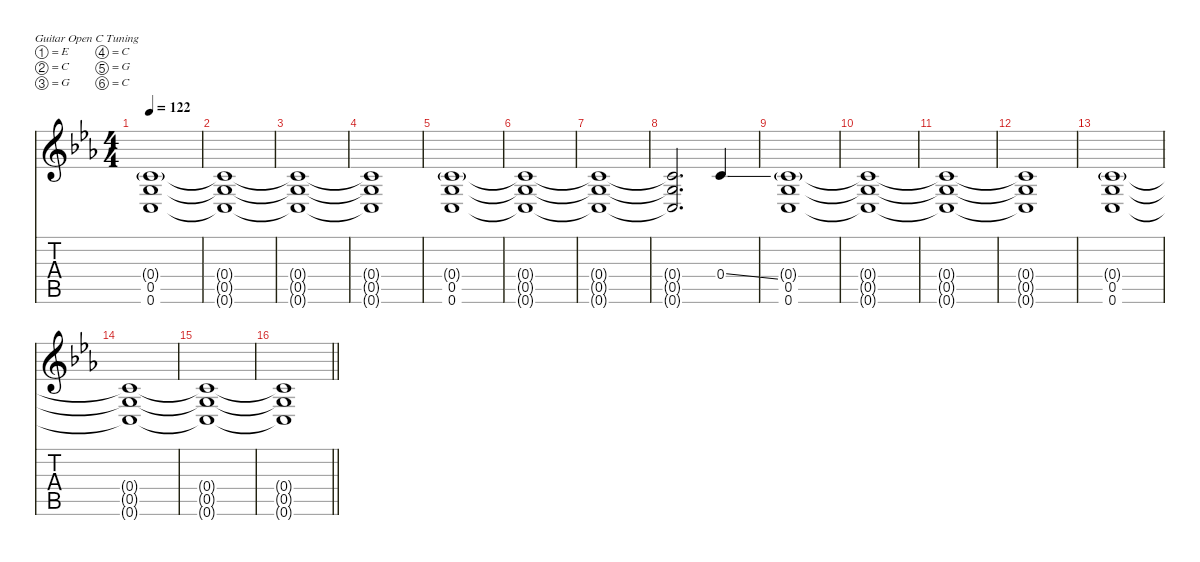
\defaultSystemsLayout 4
\hideDynamics
\bracketExtendMode nobrackets
\singleTrackTrackNamePolicy hidden
\multiTrackTrackNamePolicy hidden
\firstSystemTrackNameMode fullname
\otherSystemsTrackNameOrientation horizontal
\track ("Guitar 2" "dist.guit.") {instrument distortionguitar}
\staff {score tabs}
\tuning (E4 C4 G3 C3 G2 C2)
\ts (4 4)
\tempo 122
\clef g2
\ks cminor
(0.4{g acc forcenatural} 0.5{acc forcenatural} 0.6{acc forcenatural}).1{dy f} |
(0.4{t acc forcenatural} 0.5{t acc forcenatural} 0.6{t acc forcenatural}).1 |
(0.4{t acc forcenatural} 0.5{t acc forcenatural} 0.6{t acc forcenatural}).1 |
(0.4{t acc forcenatural} 0.5{t acc forcenatural} 0.6{t acc forcenatural}).1 |
(0.4{g acc forcenatural} 0.5{acc forcenatural} 0.6{acc forcenatural}).1 |
(0.4{t acc forcenatural} 0.5{t acc forcenatural} 0.6{t acc forcenatural}).1 |
(0.4{t acc forcenatural} 0.5{t acc forcenatural} 0.6{t acc forcenatural}).1 |
(0.4{t acc forcenatural} 0.5{t acc forcenatural} 0.6{t acc forcenatural}).2{d} 0.4{ss acc forcenatural}.4 |
(0.4{g acc forcenatural} 0.5{acc forcenatural} 0.6{acc forcenatural}).1 |
(0.4{t acc forcenatural} 0.5{t acc forcenatural} 0.6{t acc forcenatural}).1 |
(0.4{t acc forcenatural} 0.5{t acc forcenatural} 0.6{t acc forcenatural}).1 |
(0.4{t acc forcenatural} 0.5{t acc forcenatural} 0.6{t acc forcenatural}).1 |
(0.4{g acc forcenatural} 0.5{acc forcenatural} 0.6{acc forcenatural}).1 |
(0.4{t acc forcenatural} 0.5{t acc forcenatural} 0.6{t acc forcenatural}).1 |
(0.4{t acc forcenatural} 0.5{t acc forcenatural} 0.6{t acc forcenatural}).1 |
\barLineRight lightlight
(0.4{t acc forcenatural} 0.5{t acc forcenatural} 0.6{t acc forcenatural}).1
